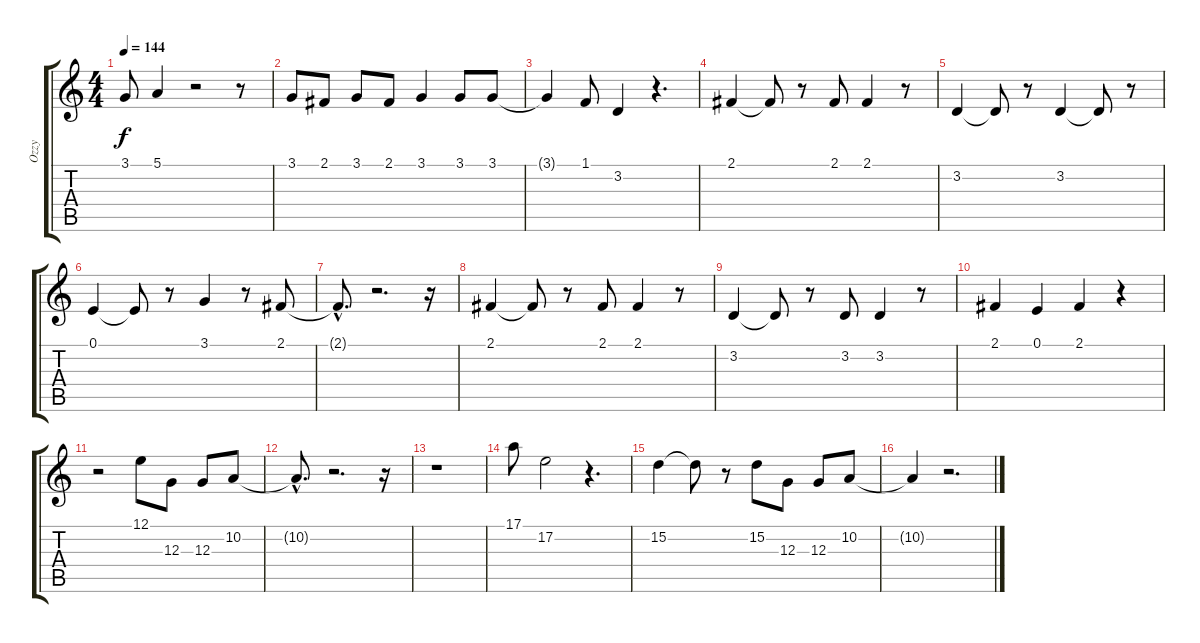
\track ("Ozzy" "Ozzy") {instrument synthvoice}
\staff {score tabs}
\tuning (E4 B3 G3 D3 A2 E2) {hide}
\ts (4 4)
\tempo 144
\clef g2
\ks c
3.1{t}.8{dy f} 5.1.4 r.2 r.8 |
3.1.8 2.1.8 3.1.8 2.1.8 3.1.4 3.1.8 3.1.8 |
3.1{t}.4 1.1.8 3.2.4 r.4{d} |
2.1.4 2.1{t}.8 r.8 2.1.8 2.1.4 r.8 |
3.2.4 3.2{t}.8 r.8 3.2.4 3.2{t}.8 r.8 |
0.1.4 0.1{t}.8 r.8 3.1.4 r.8 2.1.8 |
2.1{hac t}.8{d} r.2{d} r.16 |
2.1.4 2.1{t}.8 r.8 2.1.8 2.1.4 r.8 |
3.2.4 3.2{t}.8 r.8 3.2.8 3.2.4 r.8 |
2.1.4 0.1.4 2.1.4 r.4 |
r.2 12.1.8 12.3.8 12.3.8 10.2.8 |
10.2{hac t}.8{d} r.2{d} r.16 |
r.1 |
17.1.8 17.2.2 r.4{d} |
15.2.4 15.2{t}.8 r.8 15.2.8 12.3.8 12.3.8 10.2.8 |
10.2{t}.4 r.2{d}
